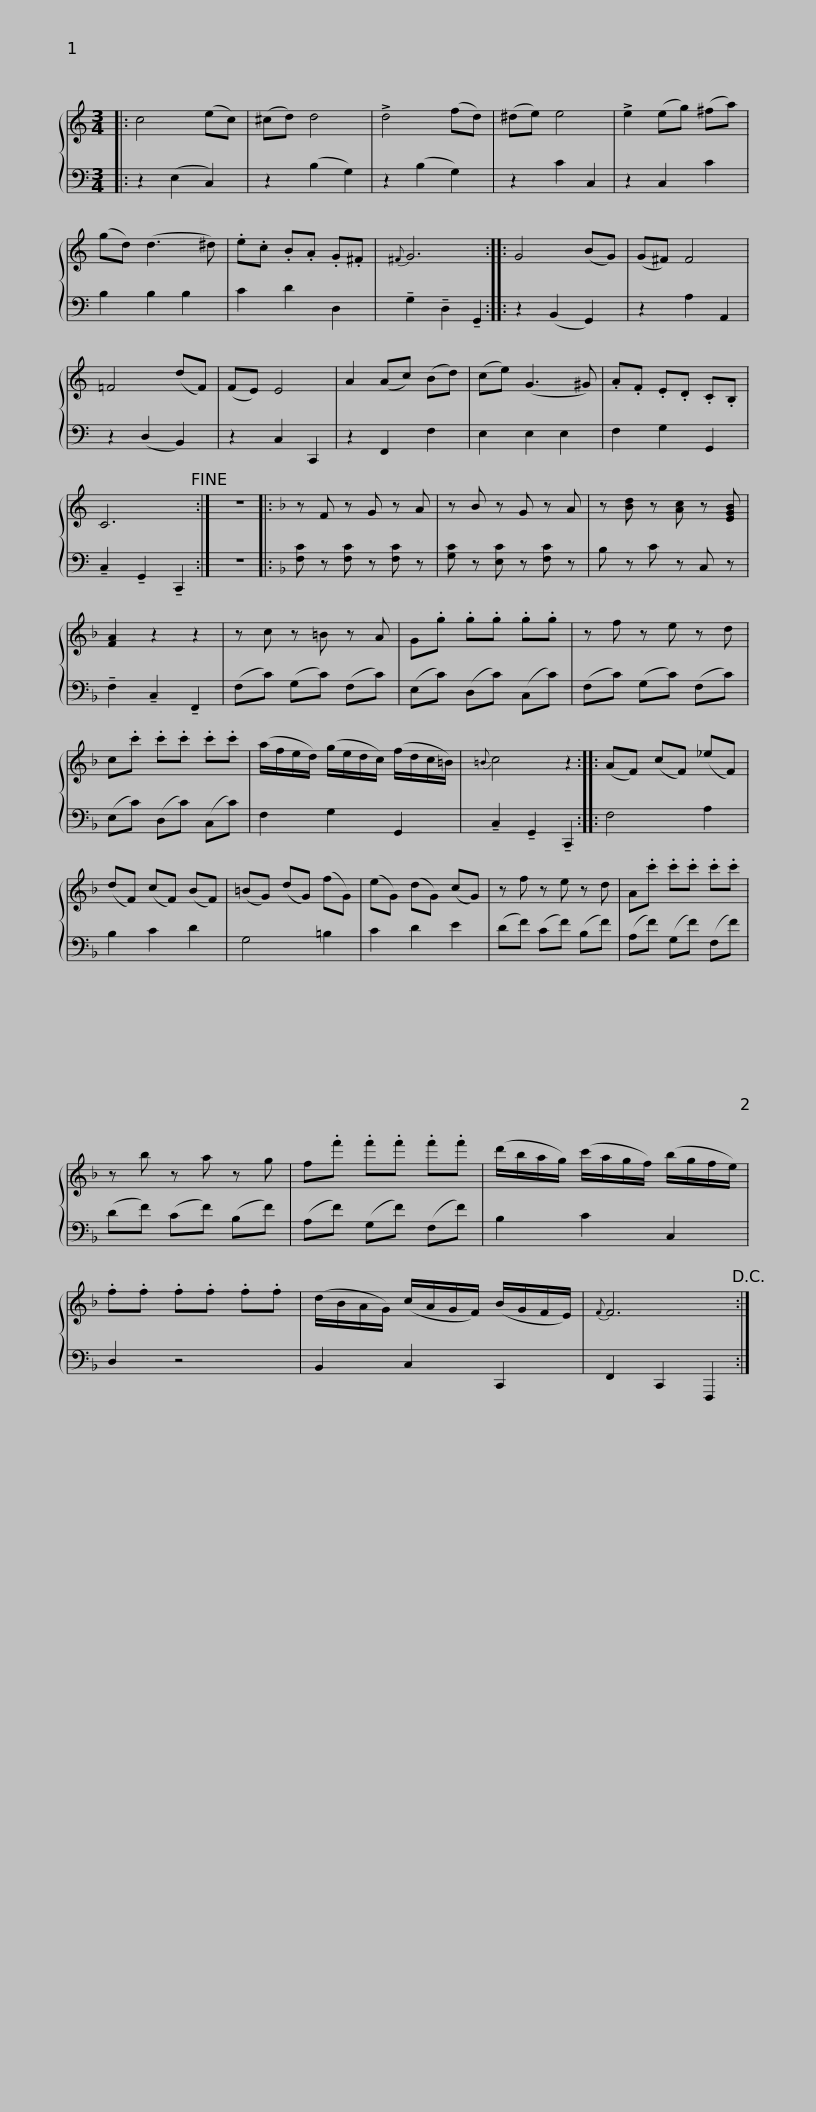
X:1
%%score { 1 | 2 }
L:1/8
M:3/4
I:linebreak $
K:C
V:1 treble
V:2 bass
V:1
|: c4 (ec) | (^cd) d4 | !>!d4 (fd) | (^de) e4 |$ !>!e2 (eg) (^fa) | %5
 (gd) (d3 ^d) | .e.c .B.A .G.^F |{^F} G6 ::$ G4 (BG) | (G^F) F4 | %10
 =F4 (dF) | (FE) E4 |$ A2 (Ac) (Bd) | (ce) (G3 ^G) | .A.F .E.D .C.B, | %15
 C6!fine! :|$ z6 |:[K:F] z F z G z A | z B z G z A | z [Bd] z [Ac] z [EGB] | %20
 [FA]2 z2 z2 |$ z c z =B z A | G.g .g.g .g.g | z f z e z d | c.c' .c'.c' .c'.c' | %25
 (a/f/e/d/) (g/e/d/c/) (f/d/c/=B/) |${=B} c4 z2 :: (AF) (cF) (_eF) | (dF) (cF) (BF) | (=BG) (dG) (fG) | %30
 (eG) (dG) (cG) | z f z e z d |$ A.c' .c'.c' .c'.c' | z b z a z g | f.f' .f'.f' .f'.f' | %35
 (d'/b/a/g/) (c'/a/g/f/) (b/g/f/e/) |$ .f.f .f.f .f.f | (d/B/A/G/) (c/A/G/F/) (B/G/F/E/) |{F} F6!D.C.! :| %39
V:2
|: z2 (E,2 C,2) | z2 (B,2 G,2) | z2 (B,2 G,2) | z2 C2 C,2 |$ z2 C,2 C2 | %5
 B,2 B,2 B,2 | C2 D2 D,2 | !tenuto!G,2 !tenuto!D,2 !tenuto!G,,2 ::$ z2 (B,,2 G,,2) | z2 A,2 A,,2 | %10
 z2 (D,2 B,,2) | z2 C,2 C,,2 |$ z2 F,,2 F,2 | E,2 E,2 E,2 | F,2 G,2 G,,2 | %15
 !tenuto!C,2 !tenuto!G,,2 !tenuto!C,,2 :|$ z6 |:[K:F] [F,C] z [F,C] z [F,C] z | [G,C] z [E,C] z [F,C] z | B, z C z C, z | %20
 !tenuto!F,2 !tenuto!C,2 !tenuto!F,,2 |$ (F,C) (G,C) (F,C) | (E,C) (D,C) (C,C) | (F,C) (G,C) (F,C) | (E,C) (D,C) (C,C) | %25
 F,2 G,2 G,,2 |$ !tenuto!C,2 !tenuto!G,,2 !tenuto!C,,2 :: F,4 A,2 | B,2 C2 D2 | G,4 =B,2 | %30
 C2 D2 E2 | (DF) (CF) (B,F) |$ (A,F) (G,F) (F,F) | (DF) (CF) (B,F) | (A,F) (G,F) (F,F) | %35
 B,2 C2 C,2 |$ D,2 z4 | B,,2 C,2 C,,2 | F,,2 C,,2 F,,,2 :| %39
